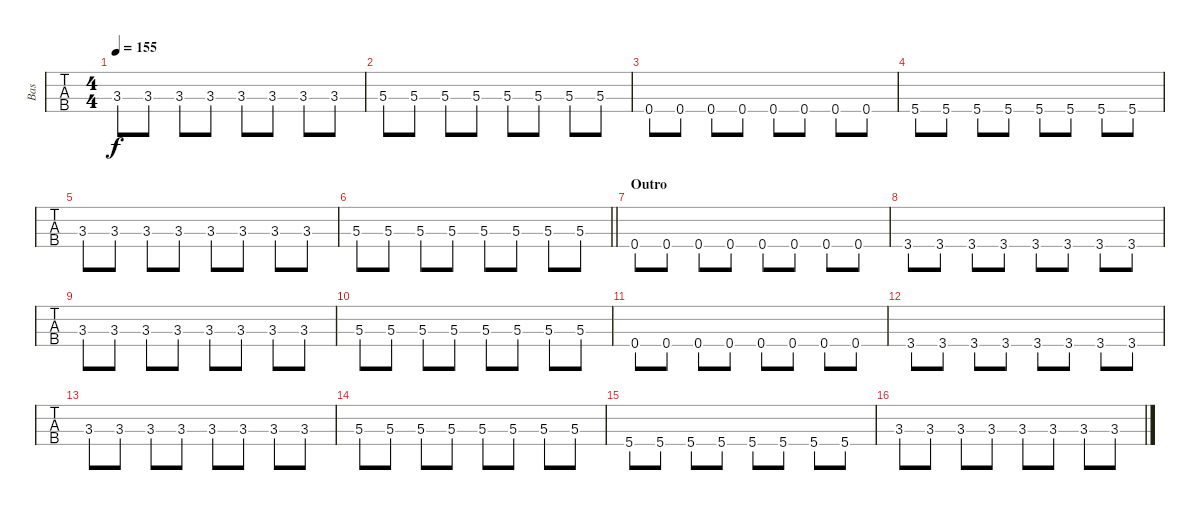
\track ("Bas" "Bas") {instrument electricbasspick}
\staff {tabs}
\tuning (G2 D2 A1 E1) {hide}
\ts (4 4)
\tempo 155
\clef f4
\ks eminor
3.3.8{dy f} 3.3.8 3.3.8 3.3.8 3.3.8 3.3.8 3.3.8 3.3.8 |
5.3.8 5.3.8 5.3.8 5.3.8 5.3.8 5.3.8 5.3.8 5.3.8 |
0.4.8 0.4.8 0.4.8 0.4.8 0.4.8 0.4.8 0.4.8 0.4.8 |
5.4.8 5.4.8 5.4.8 5.4.8 5.4.8 5.4.8 5.4.8 5.4.8 |
3.3.8 3.3.8 3.3.8 3.3.8 3.3.8 3.3.8 3.3.8 3.3.8 |
\barLineRight lightlight
5.3.8 5.3.8 5.3.8 5.3.8 5.3.8 5.3.8 5.3.8 5.3.8 |
\section ("" "Outro")
0.4.8 0.4.8 0.4.8 0.4.8 0.4.8 0.4.8 0.4.8 0.4.8 |
3.4.8 3.4.8 3.4.8 3.4.8 3.4.8 3.4.8 3.4.8 3.4.8 |
3.3.8 3.3.8 3.3.8 3.3.8 3.3.8 3.3.8 3.3.8 3.3.8 |
5.3.8 5.3.8 5.3.8 5.3.8 5.3.8 5.3.8 5.3.8 5.3.8 |
0.4.8 0.4.8 0.4.8 0.4.8 0.4.8 0.4.8 0.4.8 0.4.8 |
3.4.8 3.4.8 3.4.8 3.4.8 3.4.8 3.4.8 3.4.8 3.4.8 |
3.3.8 3.3.8 3.3.8 3.3.8 3.3.8 3.3.8 3.3.8 3.3.8 |
5.3.8 5.3.8 5.3.8 5.3.8 5.3.8 5.3.8 5.3.8 5.3.8 |
5.4.8 5.4.8 5.4.8 5.4.8 5.4.8 5.4.8 5.4.8 5.4.8 |
3.3.8 3.3.8 3.3.8 3.3.8 3.3.8 3.3.8 3.3.8 3.3.8
